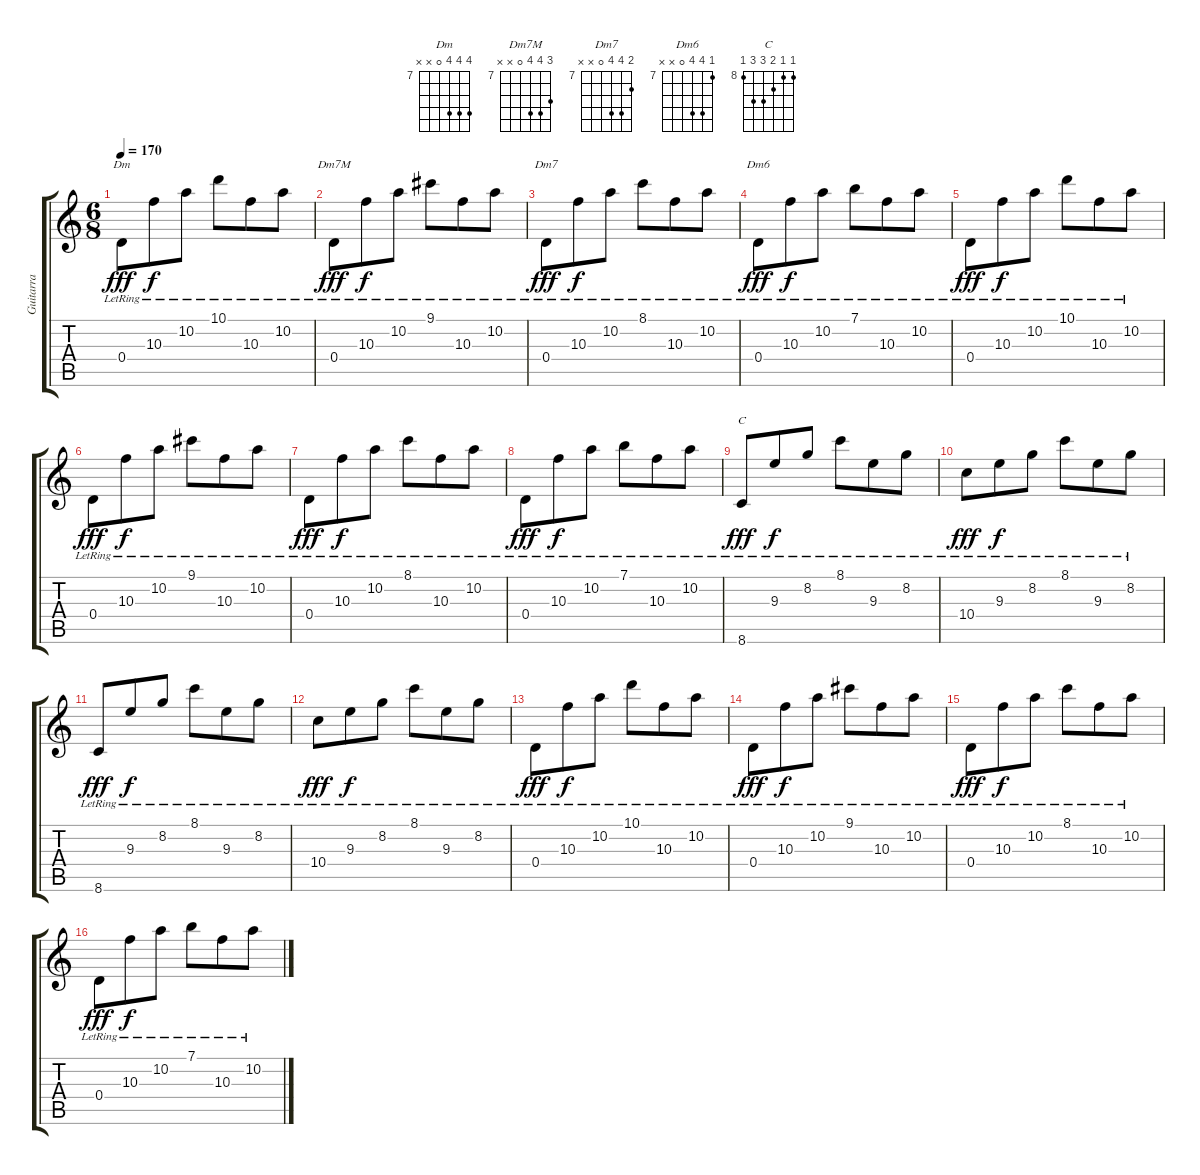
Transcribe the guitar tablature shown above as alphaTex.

\track ("Guitarra" "Guitarra") {instrument acousticguitarsteel}
\staff {score tabs}
\tuning (E4 B3 G3 D3 A2 E2) {hide}
\chord ("Dm" 10 10 10 0 x x) {firstfret 7}
\chord ("Dm7M" 9 10 10 0 x x) {firstfret 7}
\chord ("Dm7" 8 10 10 0 x x) {firstfret 7}
\chord ("Dm6" 7 10 10 0 x x) {firstfret 7}
\chord ("C" 8 8 9 10 10 8) {firstfret 8}
\ts (6 8)
\tempo 170
\clef g2
\ks c
0.4{lr}.8{ch "Dm" dy fff} 10.3{lr}.8{dy f} 10.2{lr}.8 10.1{lr}.8 10.3{lr}.8 10.2{lr}.8 |
0.4{lr}.8{ch "Dm7M" dy fff} 10.3{lr}.8{dy f} 10.2{lr}.8 9.1{lr}.8 10.3{lr}.8 10.2{lr}.8 |
0.4{lr}.8{ch "Dm7" dy fff} 10.3{lr}.8{dy f} 10.2{lr}.8 8.1{lr}.8 10.3{lr}.8 10.2{lr}.8 |
0.4{lr}.8{ch "Dm6" dy fff} 10.3{lr}.8{dy f} 10.2{lr}.8 7.1{lr}.8 10.3{lr}.8 10.2{lr}.8 |
0.4{lr}.8{dy fff} 10.3{lr}.8{dy f} 10.2{lr}.8 10.1{lr}.8 10.3{lr}.8 10.2{lr}.8 |
0.4{lr}.8{dy fff} 10.3{lr}.8{dy f} 10.2{lr}.8 9.1{lr}.8 10.3{lr}.8 10.2{lr}.8 |
0.4{lr}.8{dy fff} 10.3{lr}.8{dy f} 10.2{lr}.8 8.1{lr}.8 10.3{lr}.8 10.2{lr}.8 |
0.4{lr}.8{dy fff} 10.3{lr}.8{dy f} 10.2{lr}.8 7.1{lr}.8 10.3{lr}.8 10.2{lr}.8 |
8.6{lr}.8{ch "C" dy fff} 9.3{lr}.8{dy f} 8.2{lr}.8 8.1{lr}.8 9.3{lr}.8 8.2{lr}.8 |
10.4{lr}.8{dy fff} 9.3{lr}.8{dy f} 8.2{lr}.8 8.1{lr}.8 9.3{lr}.8 8.2{lr}.8 |
8.6{lr}.8{dy fff} 9.3{lr}.8{dy f} 8.2{lr}.8 8.1{lr}.8 9.3{lr}.8 8.2{lr}.8 |
10.4{lr}.8{dy fff} 9.3{lr}.8{dy f} 8.2{lr}.8 8.1{lr}.8 9.3{lr}.8 8.2{lr}.8 |
0.4{lr}.8{dy fff} 10.3{lr}.8{dy f} 10.2{lr}.8 10.1{lr}.8 10.3{lr}.8 10.2{lr}.8 |
0.4{lr}.8{dy fff} 10.3{lr}.8{dy f} 10.2{lr}.8 9.1{lr}.8 10.3{lr}.8 10.2{lr}.8 |
0.4{lr}.8{dy fff} 10.3{lr}.8{dy f} 10.2{lr}.8 8.1{lr}.8 10.3{lr}.8 10.2{lr}.8 |
0.4{lr}.8{dy fff} 10.3{lr}.8{dy f} 10.2{lr}.8 7.1{lr}.8 10.3{lr}.8 10.2{lr}.8
